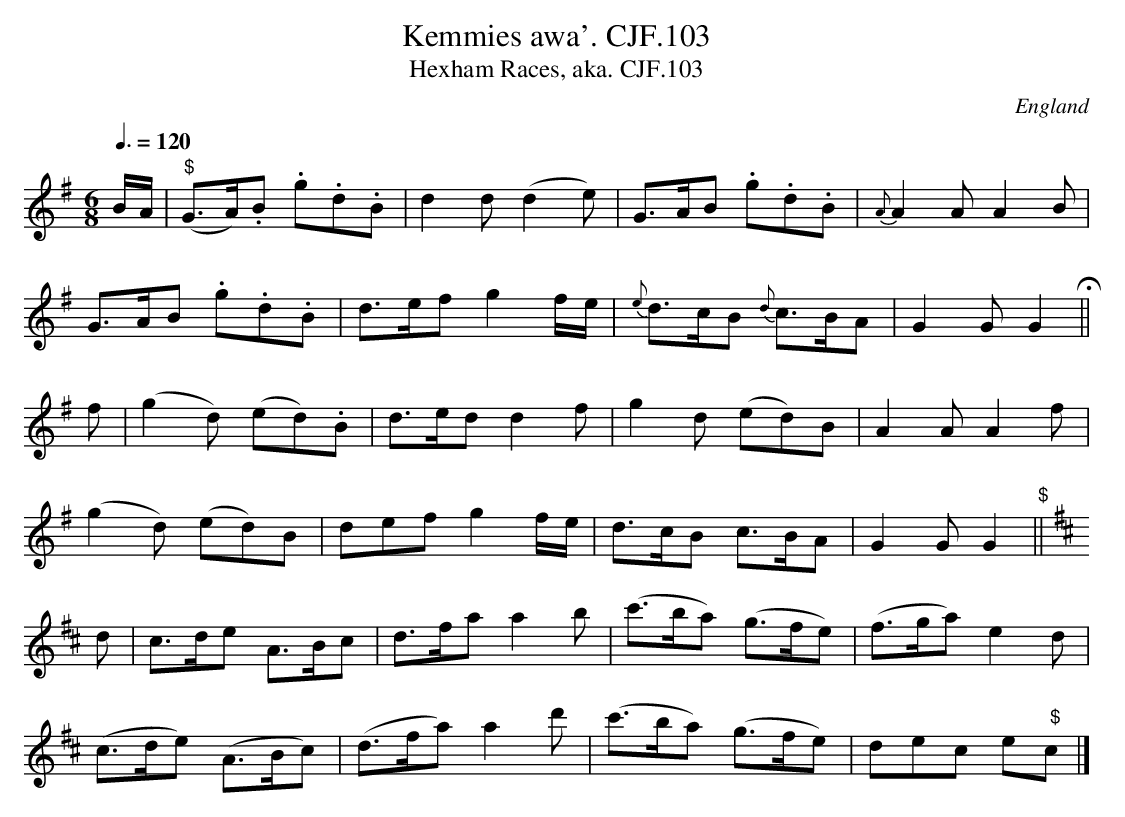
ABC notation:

X:1
T:Kemmies awa'. CJF.103
T:Hexham Races, aka. CJF.103
L:1/8
M:6/8
O:England
Q:3/8=120
K:G
B/A/|"$"(G>A).B .g.d.B|d2d(d2e)|G>AB .g.d.B|{A}A2AA2B|!
G>AB .g.d.B|d>efg2f/e/|{e}d>cB {d}c>BA|G2GG2H||!
f|(g2d) (ed).B|d>edd2f|g2d (ed)B|A2AA2f|!
(g2d) (ed)B|defg2f/e/|d>cB c>BA|G2GG2"$"||!
K:D
d|c>de A>Bc|d>faa2b|(c'>ba) (g>fe)|(f>ga)e2d|!
(c>de) (A>Bc)|(d>fa)a2d'|(c'>ba) (g>fe)|dec e" $"c|]
